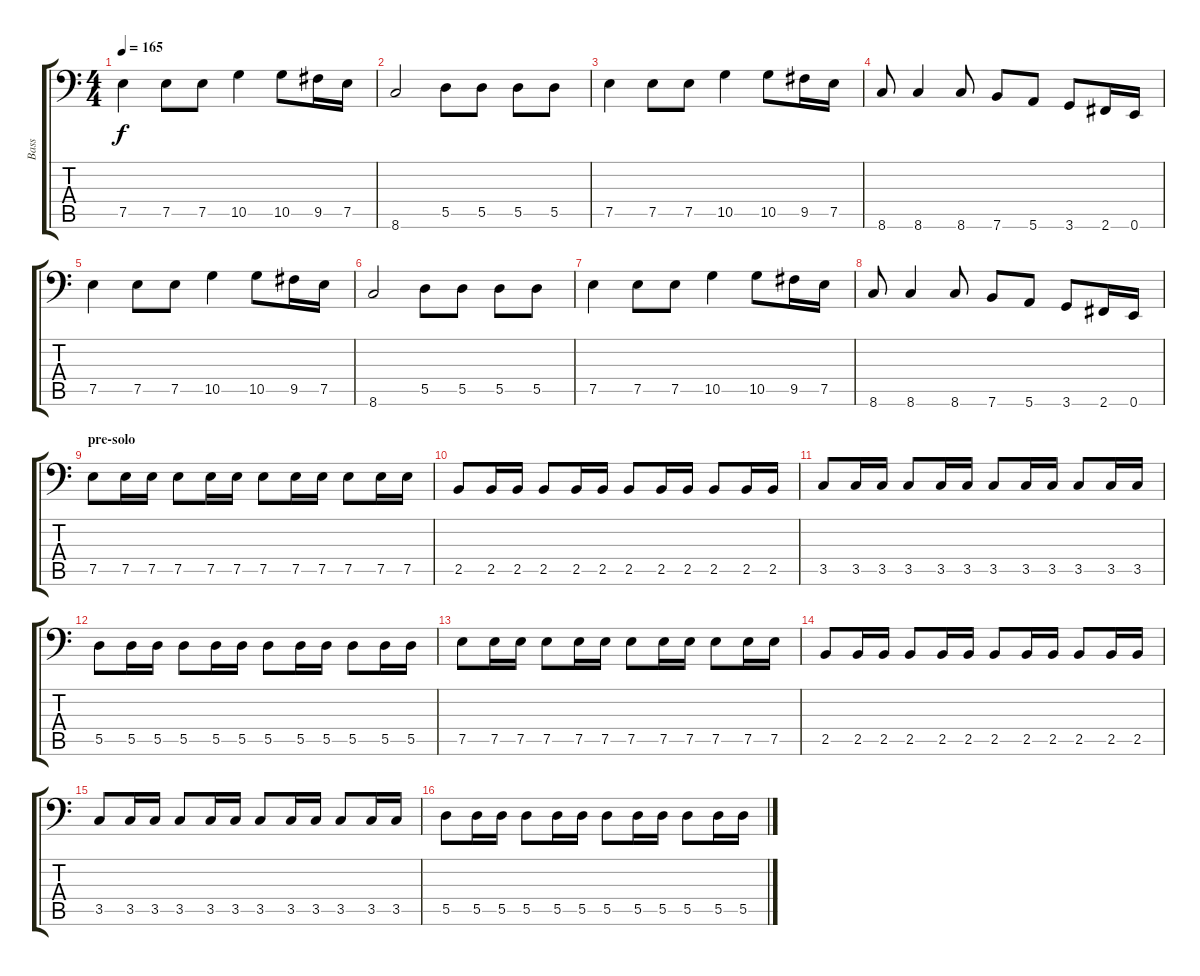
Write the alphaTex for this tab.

\track ("Bass" "Bass") {instrument electricbassfinger}
\staff {score tabs}
\tuning (E3 B2 G2 D2 A1 E1) {hide}
\ts (4 4)
\tempo 165
\clef f4
\ks c
7.5.4{dy f} 7.5.8 7.5.8 10.5.4 10.5.8 9.5.16 7.5.16 |
8.6.2 5.5.8 5.5.8 5.5.8 5.5.8 |
7.5.4 7.5.8 7.5.8 10.5.4 10.5.8 9.5.16 7.5.16 |
8.6.8 8.6.4 8.6.8 7.6.8 5.6.8 3.6.8 2.6.16 0.6.16 |
7.5.4 7.5.8 7.5.8 10.5.4 10.5.8 9.5.16 7.5.16 |
8.6.2 5.5.8 5.5.8 5.5.8 5.5.8 |
7.5.4 7.5.8 7.5.8 10.5.4 10.5.8 9.5.16 7.5.16 |
8.6.8 8.6.4 8.6.8 7.6.8 5.6.8 3.6.8 2.6.16 0.6.16 |
\section ("" "pre-solo")
7.5.8 7.5.16 7.5.16 7.5.8 7.5.16 7.5.16 7.5.8 7.5.16 7.5.16 7.5.8 7.5.16 7.5.16 |
2.5.8 2.5.16 2.5.16 2.5.8 2.5.16 2.5.16 2.5.8 2.5.16 2.5.16 2.5.8 2.5.16 2.5.16 |
3.5.8 3.5.16 3.5.16 3.5.8 3.5.16 3.5.16 3.5.8 3.5.16 3.5.16 3.5.8 3.5.16 3.5.16 |
5.5.8 5.5.16 5.5.16 5.5.8 5.5.16 5.5.16 5.5.8 5.5.16 5.5.16 5.5.8 5.5.16 5.5.16 |
7.5.8 7.5.16 7.5.16 7.5.8 7.5.16 7.5.16 7.5.8 7.5.16 7.5.16 7.5.8 7.5.16 7.5.16 |
2.5.8 2.5.16 2.5.16 2.5.8 2.5.16 2.5.16 2.5.8 2.5.16 2.5.16 2.5.8 2.5.16 2.5.16 |
3.5.8 3.5.16 3.5.16 3.5.8 3.5.16 3.5.16 3.5.8 3.5.16 3.5.16 3.5.8 3.5.16 3.5.16 |
5.5.8 5.5.16 5.5.16 5.5.8 5.5.16 5.5.16 5.5.8 5.5.16 5.5.16 5.5.8 5.5.16 5.5.16
